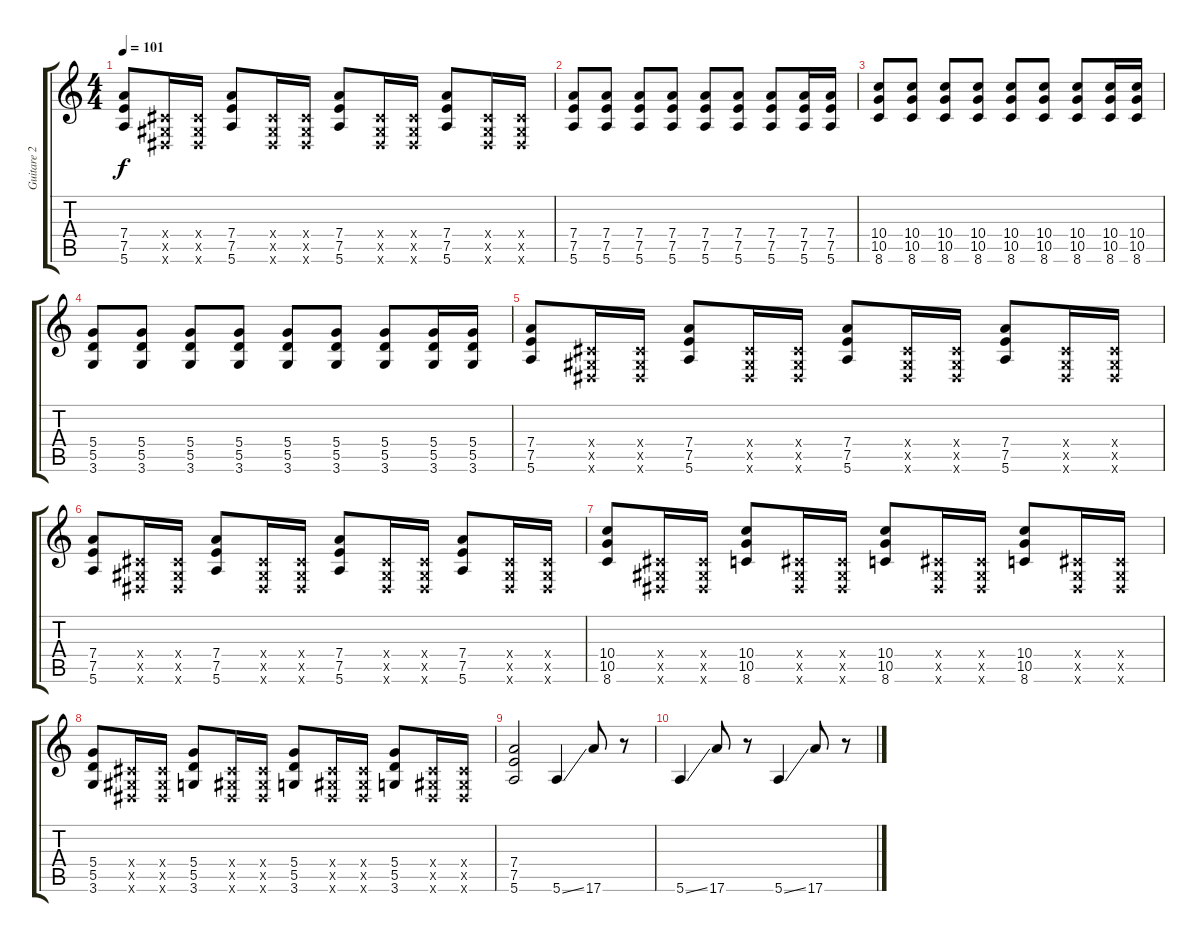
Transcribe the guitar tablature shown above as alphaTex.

\track ("Guitare 2" "Guitare 2") {instrument distortionguitar}
\staff {score tabs}
\tuning (E4 B3 G3 D3 A2 E2) {hide}
\ts (4 4)
\tempo 101
\clef g2
\ks c
(7.4 7.5 5.6).8{dy f} (-1.4{x} -1.5{x} -1.6{x}).16 (-1.4{x} -1.5{x} -1.6{x}).16 (7.4 7.5 5.6).8 (-1.4{x} -1.5{x} -1.6{x}).16 (-1.4{x} -1.5{x} -1.6{x}).16 (7.4 7.5 5.6).8 (-1.4{x} -1.5{x} -1.6{x}).16 (-1.4{x} -1.5{x} -1.6{x}).16 (7.4 7.5 5.6).8 (-1.4{x} -1.5{x} -1.6{x}).16 (-1.4{x} -1.5{x} -1.6{x}).16 |
(7.4 7.5 5.6).8 (7.4 7.5 5.6).8 (7.4 7.5 5.6).8 (7.4 7.5 5.6).8 (7.4 7.5 5.6).8 (7.4 7.5 5.6).8 (7.4 7.5 5.6).8 (7.4 7.5 5.6).16 (7.4 7.5 5.6).16 |
(10.4 10.5 8.6).8 (10.4 10.5 8.6).8 (10.4 10.5 8.6).8 (10.4 10.5 8.6).8 (10.4 10.5 8.6).8 (10.4 10.5 8.6).8 (10.4 10.5 8.6).8 (10.4 10.5 8.6).16 (10.4 10.5 8.6).16 |
(5.4 5.5 3.6).8 (5.4 5.5 3.6).8 (5.4 5.5 3.6).8 (5.4 5.5 3.6).8 (5.4 5.5 3.6).8 (5.4 5.5 3.6).8 (5.4 5.5 3.6).8 (5.4 5.5 3.6).16 (5.4 5.5 3.6).16 |
(7.4 7.5 5.6).8 (-1.4{x} -1.5{x} -1.6{x}).16 (-1.4{x} -1.5{x} -1.6{x}).16 (7.4 7.5 5.6).8 (-1.4{x} -1.5{x} -1.6{x}).16 (-1.4{x} -1.5{x} -1.6{x}).16 (7.4 7.5 5.6).8 (-1.4{x} -1.5{x} -1.6{x}).16 (-1.4{x} -1.5{x} -1.6{x}).16 (7.4 7.5 5.6).8 (-1.4{x} -1.5{x} -1.6{x}).16 (-1.4{x} -1.5{x} -1.6{x}).16 |
(7.4 7.5 5.6).8 (-1.4{x} -1.5{x} -1.6{x}).16 (-1.4{x} -1.5{x} -1.6{x}).16 (7.4 7.5 5.6).8 (-1.4{x} -1.5{x} -1.6{x}).16 (-1.4{x} -1.5{x} -1.6{x}).16 (7.4 7.5 5.6).8 (-1.4{x} -1.5{x} -1.6{x}).16 (-1.4{x} -1.5{x} -1.6{x}).16 (7.4 7.5 5.6).8 (-1.4{x} -1.5{x} -1.6{x}).16 (-1.4{x} -1.5{x} -1.6{x}).16 |
(10.4 10.5 8.6).8 (-1.4{x} -1.5{x} -1.6{x}).16 (-1.4{x} -1.5{x} -1.6{x}).16 (10.4 10.5 8.6).8 (-1.4{x} -1.5{x} -1.6{x}).16 (-1.4{x} -1.5{x} -1.6{x}).16 (10.4 10.5 8.6).8 (-1.4{x} -1.5{x} -1.6{x}).16 (-1.4{x} -1.5{x} -1.6{x}).16 (10.4 10.5 8.6).8 (-1.4{x} -1.5{x} -1.6{x}).16 (-1.4{x} -1.5{x} -1.6{x}).16 |
(5.4 5.5 3.6).8 (-1.4{x} -1.5{x} -1.6{x}).16 (-1.4{x} -1.5{x} -1.6{x}).16 (5.4 5.5 3.6).8 (-1.4{x} -1.5{x} -1.6{x}).16 (-1.4{x} -1.5{x} -1.6{x}).16 (5.4 5.5 3.6).8 (-1.4{x} -1.5{x} -1.6{x}).16 (-1.4{x} -1.5{x} -1.6{x}).16 (5.4 5.5 3.6).8 (-1.4{x} -1.5{x} -1.6{x}).16 (-1.4{x} -1.5{x} -1.6{x}).16 |
(7.4 7.5 5.6).2 5.6{ss}.4 17.6.8 r.8 |
5.6{ss}.4 17.6.8 r.8 5.6{ss}.4 17.6.8 r.8
